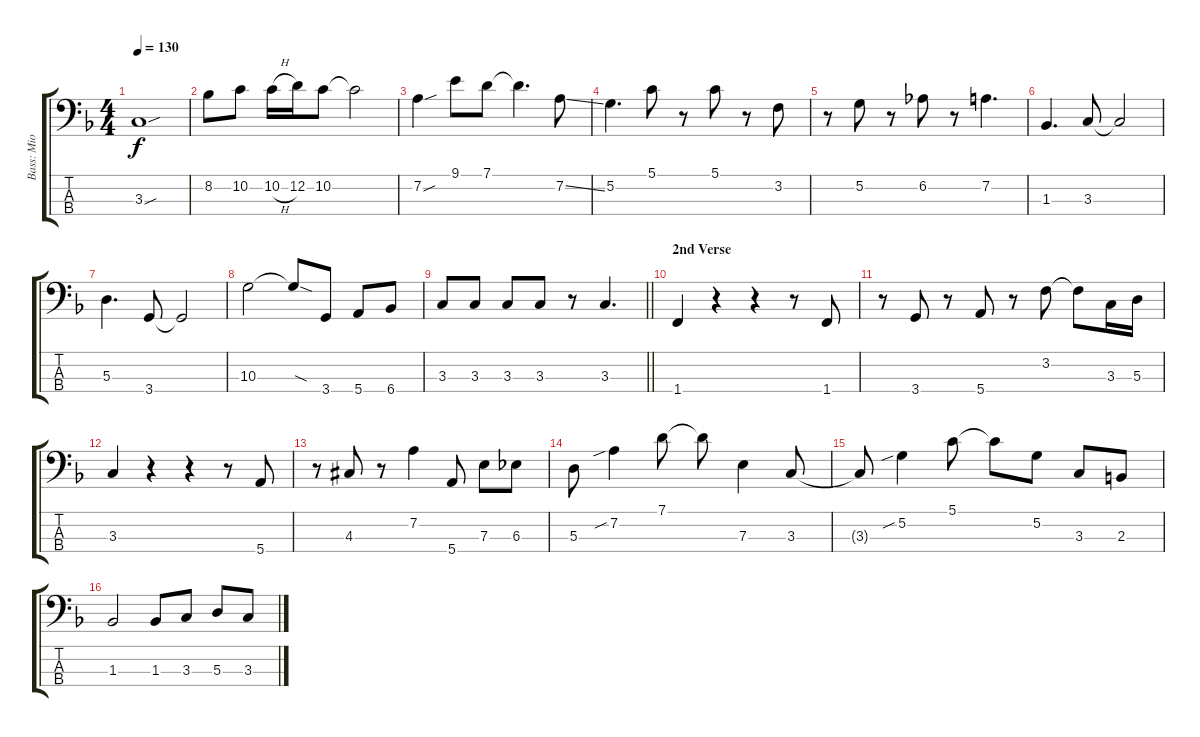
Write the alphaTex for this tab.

\track ("Bass: Mio Akiyama" "Bass: Mio ") {instrument electricbassfinger}
\staff {score tabs}
\tuning (G2 D2 A1 E1) {hide}
\ts (4 4)
\tempo 130
\clef f4
\ks f
3.3{sou}.1{dy f} |
8.2.8 10.2.8 10.2{h}.16 12.2.16 10.2.8 10.2{t}.2 |
7.2{sou}.4 9.1.8 7.1.8 7.1{t}.4{d} 7.2{ss}.8 |
5.2.4{d} 5.1.8 r.8 5.1.8 r.8 3.2.8 |
r.8 5.2.8 r.8 6.2.8 r.8 7.2.4{d} |
1.3.4{d} 3.3.8 3.3{t}.2 |
5.3.4{d} 3.4.8 3.4{t}.2 |
10.3.2 10.3{sod t}.8 3.4.8 5.4.8 6.4.8 |
\barLineRight lightlight
3.3.8 3.3.8 3.3.8 3.3.8 r.8 3.3.4{d} |
\section ("" "2nd Verse")
1.4.4 r.4 r.4 r.8 1.4.8 |
r.8 3.4.8 r.8 5.4.8 r.8 3.2.8 3.2{t}.8 3.3.16 5.3.16 |
3.3.4 r.4 r.4 r.8 5.4.8 |
r.8 4.3{acc #}.8 r.8 7.2.4 5.4.8 7.3.8 6.3.8 |
5.3.8 7.2{sib}.4 7.1.8 7.1{t}.8 7.3.4 3.3.8 |
3.3{t}.8 5.2{sib}.4 5.1.8 5.1{t}.8 5.2.8 3.3.8 2.3.8 |
1.3.2 1.3.8 3.3.8 5.3.8 3.3.8
